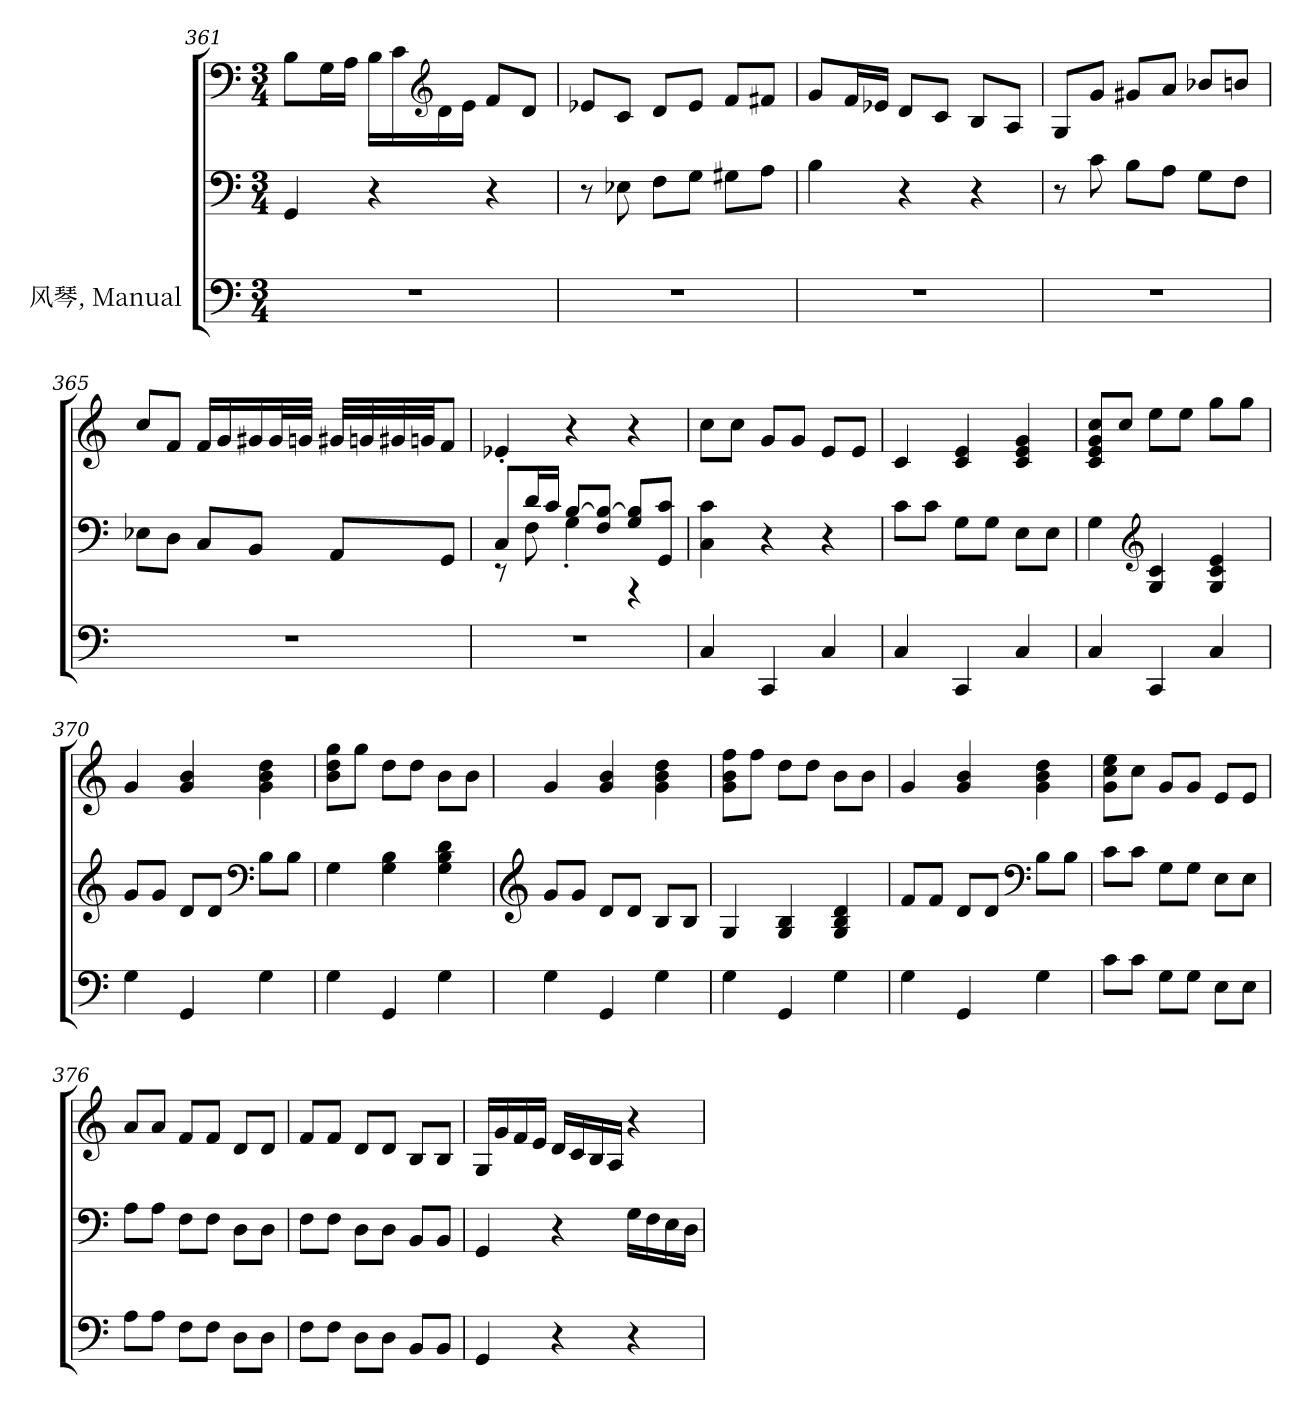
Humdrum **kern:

**kern	**kern	**kern
*part1	*part1	*part1
*staff3	*staff2	*staff1
*I"风琴, Manual	*	*
*clefF4	*clefF4	*clefF4
*k[]	*k[]	*k[]
*M3/4	*M3/4	*M3/4
=361	=361	=361
2.r	4GG/	8B\L
.	.	16G\L
.	.	16A\JJ
.	4r	16B\LL
.	.	16c\
*	*	*clefG2
.	.	16d\
.	.	16e\JJ
.	4r	8f/L
.	.	8d/J
=362	=362	=362
2.r	8r	8e-X/L
.	8E-X\	8c/J
.	8F\L	8d/L
.	8G\J	8e-/J
.	8G#X\L	8f/L
.	8A\J	8f#X/J
!!LO:LB:g=z
=363	=363	=363
2.r	4B\	8g/L
.	.	16f/L
.	.	16e-X/JJ
.	4r	8d/L
.	.	8c/J
.	4r	8B/L
.	.	8A/J
=364	=364	=364
2.r	8r	8G/L
.	8c\	8g/J
.	8B\L	8g#X/L
.	8A\J	8a/J
.	8G\L	8b-X/L
.	8F\J	8bn/J
=365	=365	=365
2.r	8E-X\L	8cc/L
.	8D\J	8f/J
.	8C/L	16f/LL
.	.	16g/
.	8BB/J	16g#X/
.	.	32g#/L
.	.	32gn/JJJ
.	8AA/L	32g#X/LLL
.	.	32gn/
.	.	32g#X/
.	.	32gn/JJ
.	8GG/J	8f/J
=366	=366	=366
*	*^	*
2.r	8C/L	8r	4e-X'/
.	16d/L	8F\	.
.	16c/JJ	.	.
.	[8B/L	4G'\	4r
.	8F/ 8B/_J	.	.
.	8G/ 8B/]L	4r	4r
.	8GG/ 8c/J	.	.
*	*v	*v	*
!!LO:PB:g=z
=367	=367	=367
4C/	4C\ 4c\	8cc\L
.	.	8cc\J
4CC/	4r	8g/L
.	.	8g/J
4C/	4r	8e/L
.	.	8e/J
=368	=368	=368
4C/	8c\L	4c/
.	8c\J	.
4CC/	8G\L	4c/ 4e/
.	8G\J	.
4C/	8E\L	4c/ 4e/ 4g/
.	8E\J	.
=369	=369	=369
4C/	4G\	8c/ 8e/ 8g/ 8cc/L
.	.	8cc/J
*	*clefG2	*
4CC/	4G/ 4c/	8ee\L
.	.	8ee\J
4C/	4G/ 4c/ 4e/	8gg\L
.	.	8gg\J
=370	=370	=370
4G\	8g/L	4g/
.	8g/J	.
4GG/	8d/L	4g/ 4b/
.	8d/J	.
*	*clefF4	*
4G\	8B\L	4g\ 4b\ 4dd\
.	8B\J	.
=371	=371	=371
4G\	4G\	8b\ 8dd\ 8gg\L
.	.	8gg\J
4GG/	4G\ 4B\	8dd\L
.	.	8dd\J
4G\	4G\ 4B\ 4d\	8b\L
.	.	8b\J
=372	=372	=372
*	*clefG2	*
4G\	8g/L	4g/
.	8g/J	.
4GG/	8d/L	4g/ 4b/
.	8d/J	.
4G\	8B/L	4g\ 4b\ 4dd\
.	8B/J	.
!!LO:LB:g=z
=373	=373	=373
4G\	4G/	8g\ 8b\ 8ff\L
.	.	8ff\J
4GG/	4G/ 4B/	8dd\L
.	.	8dd\J
4G\	4G/ 4B/ 4d/	8b\L
.	.	8b\J
=374	=374	=374
4G\	8f/L	4g/
.	8f/J	.
4GG/	8d/L	4g/ 4b/
.	8d/J	.
*	*clefF4	*
4G\	8B\L	4g\ 4b\ 4dd\
.	8B\J	.
=375	=375	=375
8c\L	8c\L	8g\ 8cc\ 8ee\L
8c\J	8c\J	8cc\J
8G\L	8G\L	8g/L
8G\J	8G\J	8g/J
8E\L	8E\L	8e/L
8E\J	8E\J	8e/J
=376	=376	=376
8A\L	8A\L	8a/L
8A\J	8A\J	8a/J
8F\L	8F\L	8f/L
8F\J	8F\J	8f/J
8D\L	8D\L	8d/L
8D\J	8D\J	8d/J
=377	=377	=377
8F\L	8F\L	8f/L
8F\J	8F\J	8f/J
8D\L	8D\L	8d/L
8D\J	8D\J	8d/J
8BB/L	8BB/L	8B/L
8BB/J	8BB/J	8B/J
!!LO:LB:g=z
=378	=378	=378
*	*	*MM100
4GG/	4GG/	16G/LL
.	.	16g/
.	.	16f/
.	.	16e/JJ
4r	4r	16d/LL
.	.	16c/
.	.	16B/
.	.	16A/JJ
4r	16G\LL	4r
.	16F\	.
.	16E\	.
.	16D\JJ	.
=	=	=
*-	*-	*-
